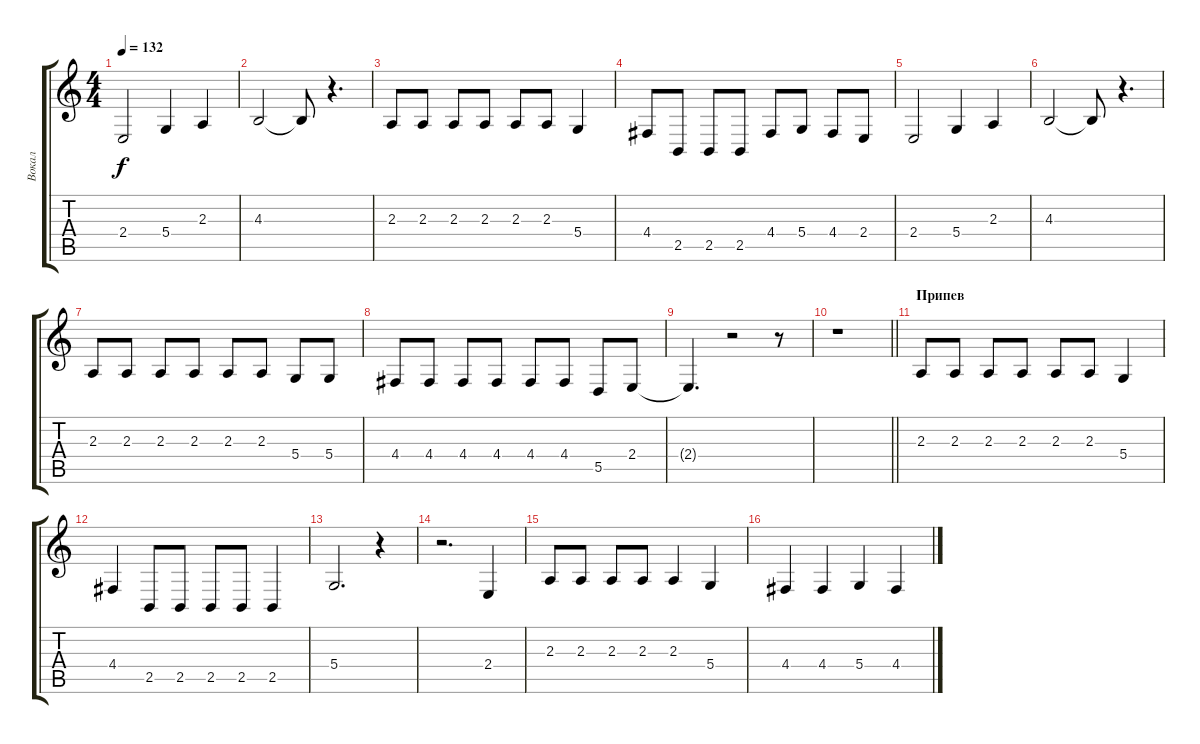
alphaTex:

\track ("Вокал" "Вокал") {instrument tenorsax}
\staff {score tabs}
\tuning (E4 B3 G3 D3 A2 E2) {hide}
\ts (4 4)
\tempo 132
\clef g2
\ks c
2.4.2{dy f} 5.4.4 2.3.4 |
4.3.2 4.3{t}.8 r.4{d} |
2.3.8 2.3.8 2.3.8 2.3.8 2.3.8 2.3.8 5.4.4 |
4.4.8 2.5.8 2.5.8 2.5.8 4.4.8 5.4.8 4.4.8 2.4.8 |
2.4.2 5.4.4 2.3.4 |
4.3.2 4.3{t}.8 r.4{d} |
2.3.8 2.3.8 2.3.8 2.3.8 2.3.8 2.3.8 5.4.8 5.4.8 |
4.4.8 4.4.8 4.4.8 4.4.8 4.4.8 4.4.8 5.5.8 2.4.8 |
2.4{t}.4{d} r.2 r.8 |
\barLineRight lightlight
r.1 |
\section ("" "Припев")
2.3.8 2.3.8 2.3.8 2.3.8 2.3.8 2.3.8 5.4.4 |
4.4.4 2.5.8 2.5.8 2.5.8 2.5.8 2.5.4 |
5.4.2{d} r.4 |
r.2{d} 2.4.4 |
2.3.8 2.3.8 2.3.8 2.3.8 2.3.4 5.4.4 |
4.4.4 4.4.4 5.4.4 4.4.4
